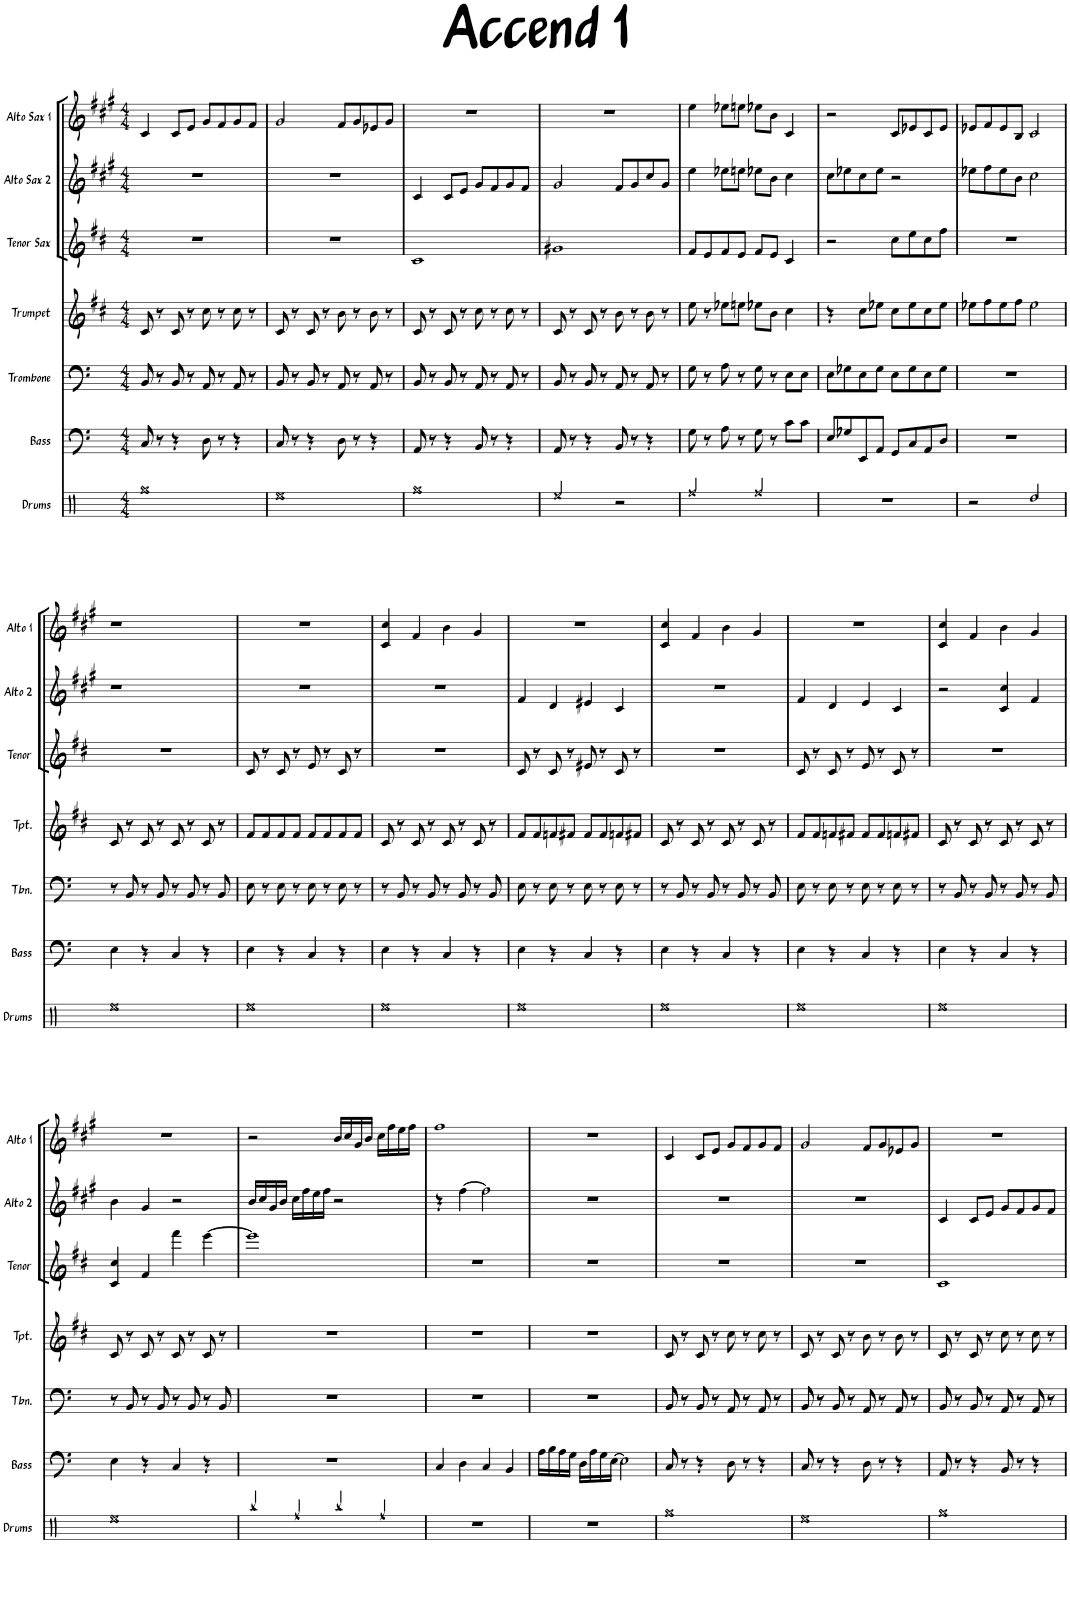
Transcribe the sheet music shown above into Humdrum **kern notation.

**kern	**kern	**kern	**kern	**kern	**kern	**kern
*part7	*part6	*part5	*part4	*part3	*part2	*part1
*staff7	*staff6	*staff5	*staff4	*staff3	*staff2	*staff1
*I"Drums	*I"Bass	*I"Trombone	*I"Trumpet	*I"Tenor Sax	*I"Alto Sax 2	*I"Alto Sax 1
*I'Drums	*I'Bass	*I'Tbn.	*I'Tpt.	*I'Tenor	*I'Alto 2	*I'Alto 1
*clefX	*clefF4	*clefF4	*clefG2	*clefG2	*clefG2	*clefG2
*	*Trd7c12	*	*Trd1c2	*Trd8c14	*Trd5c9	*Trd5c9
*k[]	*k[]	*k[]	*k[f#c#]	*k[f#c#]	*k[f#c#g#]	*k[f#c#g#]
*M4/4	*M4/4	*M4/4	*M4/4	*M4/4	*M4/4	*M4/4
=1	=1	=1	=1	=1	=1	=1
1Rgg	8C/	8BB/	8c#/	1r	1r	4c#/
.	8r	8r	8r	.	.	.
.	4r	8BB/	8c#/	.	.	8c#/L
.	.	8r	8r	.	.	8e/J
.	8D\	8AA/	8cc#\	.	.	8g#/L
.	8r	8r	8r	.	.	8f#/
.	4r	8AA/	8cc#\	.	.	8g#/
.	.	8r	8r	.	.	8f#/J
=2	=2	=2	=2	=2	=2	=2
1Ree	8C/	8BB/	8c#/	1r	1r	2g#/
.	8r	8r	8r	.	.	.
.	4r	8BB/	8c#/	.	.	.
.	.	8r	8r	.	.	.
.	8D\	8AA/	8b\	.	.	8f#/L
.	8r	8r	8r	.	.	8g#/
.	4r	8AA/	8b\	.	.	8e-X/
.	.	8r	8r	.	.	8g#/J
=3	=3	=3	=3	=3	=3	=3
1Rgg	8AA/	8BB/	8c#/	1c#	4c#/	1r
.	8r	8r	8r	.	.	.
.	4r	8BB/	8c#/	.	8c#/L	.
.	.	8r	8r	.	8e/J	.
.	8BB/	8AA/	8cc#\	.	8g#/L	.
.	8r	8r	8r	.	8f#/	.
.	4r	8AA/	8cc#\	.	8g#/	.
.	.	8r	8r	.	8f#/J	.
=4	=4	=4	=4	=4	=4	=4
2Ree/	8AA/	8BB/	8c#/	1g#X	2g#/	1r
.	8r	8r	8r	.	.	.
.	4r	8BB/	8c#/	.	.	.
.	.	8r	8r	.	.	.
2r	8BB/	8AA/	8b\	.	8f#/L	.
.	8r	8r	8r	.	8g#/	.
.	4r	8AA/	8b\	.	8cc#/	.
.	.	8r	8r	.	8g#/J	.
=5	=5	=5	=5	=5	=5	=5
2Rff/	8G\	8G\	8ee\	8f#/L	4ee\	4ee\
.	8r	8r	8r	8e/	.	.
.	8A\	8A\	8ee-X\L	8f#/	8ee-X\L	8ee-X\L
.	8r	8r	8een\J	8e/J	8een\J	8een\J
2Rff/	8G\	8G\	8ee-X\L	8f#/L	8ee-X\L	8ee-X\L
.	8r	8r	8b\J	8e/J	8b\J	8b\J
.	8c\L	8E\L	4cc#\	4c#/	4cc#\	4c#/
.	8c\J	8E\J	.	.	.	.
=6	=6	=6	=6	=6	=6	=6
1r	8E/L	8E\L	4r	2r	8cc#\L	2r
.	8G-X/	8G-X\	.	.	8ee-X\	.
.	8EE/	8E\	8cc#\L	.	8cc#\	.
.	8AA/J	8G-\J	8ee-X\J	.	8ee-\J	.
.	8GG/L	8E\L	8cc#\L	8cc#\L	2r	8c#/L
.	8C/	8G-\	8ee-\	8ee\	.	8e-X/
.	8AA/	8E\	8cc#\	8cc#\	.	8c#/
.	8D/J	8G-\J	8ee-\J	8ff#\J	.	8e-/J
=7	=7	=7	=7	=7	=7	=7
2r	1r	1r	8ee-X\L	1r	8ee-X\L	8e-X/L
.	.	.	8ff#\	.	8ff#\	8f#/
.	.	.	8ee-\	.	8ee-\	8e-/
.	.	.	8ff#\J	.	8b\J	8B/J
2Rdd/	.	.	2ee-\	.	2cc#\	2c#/
!!LO:LB:g=z
=8	=8	=8	=8	=8	=8	=8
1Ree	4E\	8r	8c#/	1r	1r	1r
.	.	8BB/	8r	.	.	.
.	4r	8r	8c#/	.	.	.
.	.	8BB/	8r	.	.	.
.	4C/	8r	8c#/	.	.	.
.	.	8BB/	8r	.	.	.
.	4r	8r	8c#/	.	.	.
.	.	8BB/	8r	.	.	.
=9	=9	=9	=9	=9	=9	=9
1Ree	4E\	8E\	8f#/L	8c#/	1r	1r
.	.	8r	8f#/	8r	.	.
.	4r	8E\	8f#/	8c#/	.	.
.	.	8r	8f#/J	8r	.	.
.	4C/	8E\	8f#/L	8e/	.	.
.	.	8r	8f#/	8r	.	.
.	4r	8E\	8f#/	8c#/	.	.
.	.	8r	8f#/J	8r	.	.
=10	=10	=10	=10	=10	=10	=10
1Ree	4E\	8r	8c#/	1r	1r	4c#/ 4cc#/
.	.	8BB/	8r	.	.	.
.	4r	8r	8c#/	.	.	4f#/
.	.	8BB/	8r	.	.	.
.	4C/	8r	8c#/	.	.	4b\
.	.	8BB/	8r	.	.	.
.	4r	8r	8c#/	.	.	4g#/
.	.	8BB/	8r	.	.	.
=11	=11	=11	=11	=11	=11	=11
1Ree	4E\	8E\	8f#/L	8c#/	4f#/	1r
.	.	8r	8f#/	8r	.	.
.	4r	8E\	8fn/	8c#/	4d/	.
.	.	8r	8f#X/J	8r	.	.
.	4C/	8E\	8f#/L	8e#X/	4e#X/	.
.	.	8r	8f#/	8r	.	.
.	4r	8E\	8fn/	8c#/	4c#/	.
.	.	8r	8f#X/J	8r	.	.
=12	=12	=12	=12	=12	=12	=12
1Ree	4E\	8r	8c#/	1r	1r	4c#/ 4cc#/
.	.	8BB/	8r	.	.	.
.	4r	8r	8c#/	.	.	4f#/
.	.	8BB/	8r	.	.	.
.	4C/	8r	8c#/	.	.	4b\
.	.	8BB/	8r	.	.	.
.	4r	8r	8c#/	.	.	4g#/
.	.	8BB/	8r	.	.	.
=13	=13	=13	=13	=13	=13	=13
1Ree	4E\	8E\	8f#/L	8c#/	4f#/	1r
.	.	8r	8f#/	8r	.	.
.	4r	8E\	8fn/	8c#/	4d/	.
.	.	8r	8f#X/J	8r	.	.
.	4C/	8E\	8f#/L	8e/	4e/	.
.	.	8r	8f#/	8r	.	.
.	4r	8E\	8fn/	8c#/	4c#/	.
.	.	8r	8f#X/J	8r	.	.
=14	=14	=14	=14	=14	=14	=14
1Ree	4E\	8r	8c#/	1r	2r	4c#/ 4cc#/
.	.	8BB/	8r	.	.	.
.	4r	8r	8c#/	.	.	4f#/
.	.	8BB/	8r	.	.	.
.	4C/	8r	8c#/	.	4c#/ 4cc#/	4b\
.	.	8BB/	8r	.	.	.
.	4r	8r	8c#/	.	4f#/	4g#/
.	.	8BB/	8r	.	.	.
!!LO:LB:g=z
=15	=15	=15	=15	=15	=15	=15
1Ree	4E\	8r	8c#/	4c#/ 4cc#/	4b\	1r
.	.	8BB/	8r	.	.	.
.	4r	8r	8c#/	4f#/	4g#/	.
.	.	8BB/	8r	.	.	.
.	4C/	8r	8c#/	4fff#\	2r	.
.	.	8BB/	8r	.	.	.
.	4r	8r	8c#/	[4eee\	.	.
.	.	8BB/	8r	.	.	.
=16	=16	=16	=16	=16	=16	=16
4Rbb/	1r	1r	1r	1eee]	16b/LL	2r
.	.	.	.	.	16cc#/	.
.	.	.	.	.	16g#/	.
.	.	.	.	.	16b/JJ	.
4Rff/	.	.	.	.	16cc#\LL	.
.	.	.	.	.	16ff#\	.
.	.	.	.	.	16ee\	.
.	.	.	.	.	16ff#\JJ	.
4Rbb/	.	.	.	.	2r	16b/LL
.	.	.	.	.	.	16cc#/
.	.	.	.	.	.	16g#/
.	.	.	.	.	.	16b/JJ
4Rff/	.	.	.	.	.	16cc#\LL
.	.	.	.	.	.	16ff#\
.	.	.	.	.	.	16ee\
.	.	.	.	.	.	16ff#\JJ
=17	=17	=17	=17	=17	=17	=17
1r	4C/	1r	1r	1r	4r	1ff#
.	4D\	.	.	.	[4ff#\	.
.	4C/	.	.	.	2ff#\]	.
.	4BB/	.	.	.	.	.
=18	=18	=18	=18	=18	=18	=18
1r	16A\LL	1r	1r	1r	1r	1r
.	16B\	.	.	.	.	.
.	16A\	.	.	.	.	.
.	16G\JJ	.	.	.	.	.
.	16D\LL	.	.	.	.	.
.	16A\	.	.	.	.	.
.	16G\	.	.	.	.	.
.	[16E\JJ	.	.	.	.	.
.	2E\]	.	.	.	.	.
=19	=19	=19	=19	=19	=19	=19
1Rgg	8C/	8BB/	8c#/	1r	1r	4c#/
.	8r	8r	8r	.	.	.
.	4r	8BB/	8c#/	.	.	8c#/L
.	.	8r	8r	.	.	8e/J
.	8D\	8AA/	8cc#\	.	.	8g#/L
.	8r	8r	8r	.	.	8f#/
.	4r	8AA/	8cc#\	.	.	8g#/
.	.	8r	8r	.	.	8f#/J
=20	=20	=20	=20	=20	=20	=20
1Ree	8C/	8BB/	8c#/	1r	1r	2g#/
.	8r	8r	8r	.	.	.
.	4r	8BB/	8c#/	.	.	.
.	.	8r	8r	.	.	.
.	8D\	8AA/	8b\	.	.	8f#/L
.	8r	8r	8r	.	.	8g#/
.	4r	8AA/	8b\	.	.	8e-X/
.	.	8r	8r	.	.	8g#/J
=21	=21	=21	=21	=21	=21	=21
1Rgg	8AA/	8BB/	8c#/	1c#	4c#/	1r
.	8r	8r	8r	.	.	.
.	4r	8BB/	8c#/	.	8c#/L	.
.	.	8r	8r	.	8e/J	.
.	8BB/	8AA/	8cc#\	.	8g#/L	.
.	8r	8r	8r	.	8f#/	.
.	4r	8AA/	8cc#\	.	8g#/	.
.	.	8r	8r	.	8f#/J	.
=	=	=	=	=	=	=
*-	*-	*-	*-	*-	*-	*-
